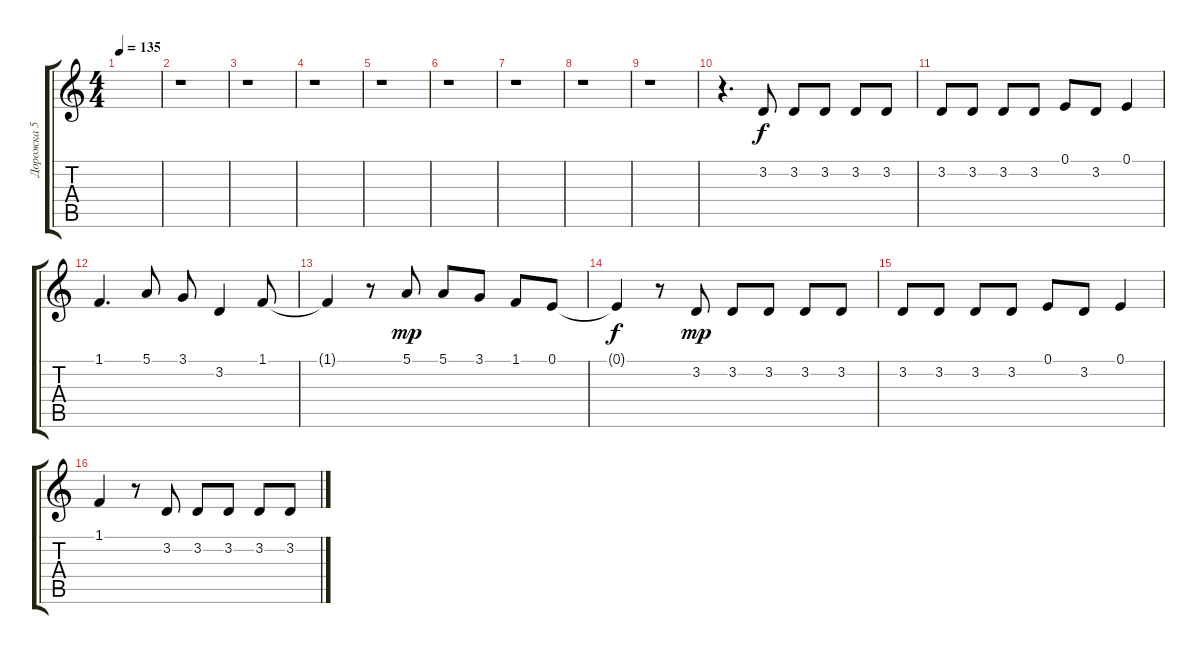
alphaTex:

\track ("Дорожка 5" "Дорожка 5") {instrument tenorsax}
\staff {score tabs}
\tuning (E4 B3 G3 D3 A2 E2) {hide}
\ts (4 4)
\tempo 135
\clef g2
\ks c
|
r.1 |
r.1 |
r.1 |
r.1 |
r.1 |
r.1 |
r.1 |
r.1 |
r.4{d} 3.2.8 3.2.8 3.2.8 3.2.8 3.2.8 |
3.2.8 3.2.8 3.2.8 3.2.8 0.1.8 3.2.8 0.1.4 |
1.1.4{d} 5.1.8 3.1.8 3.2.4 1.1.8 |
1.1{t}.4{dy f} r.8 5.1.8{dy mp} 5.1.8 3.1.8 1.1.8 0.1.8 |
0.1{t}.4{dy f} r.8 3.2.8{dy mp} 3.2.8 3.2.8 3.2.8 3.2.8 |
3.2.8 3.2.8 3.2.8 3.2.8 0.1.8 3.2.8 0.1.4 |
1.1.4 r.8 3.2.8 3.2.8 3.2.8 3.2.8 3.2.8
